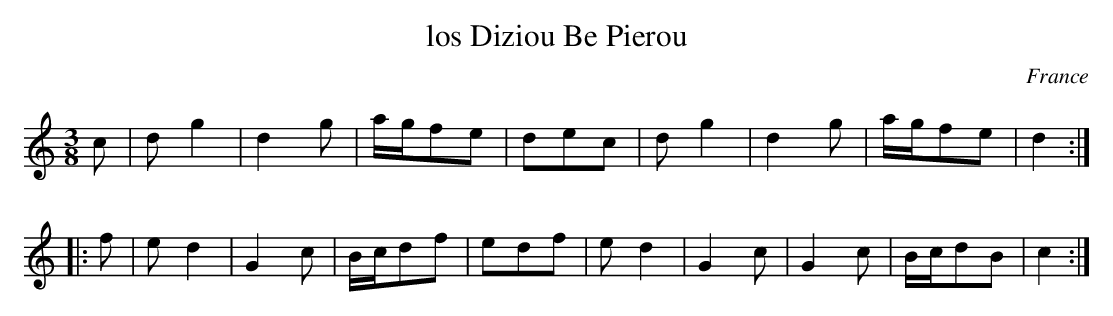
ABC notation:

X:1
T:los Diziou Be Pierou
M:3/8
O:France
K:C
c2|\
d2g4 | d4g2 | agf2e2| d2e2c2 |\
d2g4 | d4g2| agf2e2| d4:|
|:f2|\
e2d4| G4c2| Bcd2f2| e2d2f2|\
e2d4| G4c2| G4c2| Bcd2B2| c4:|
